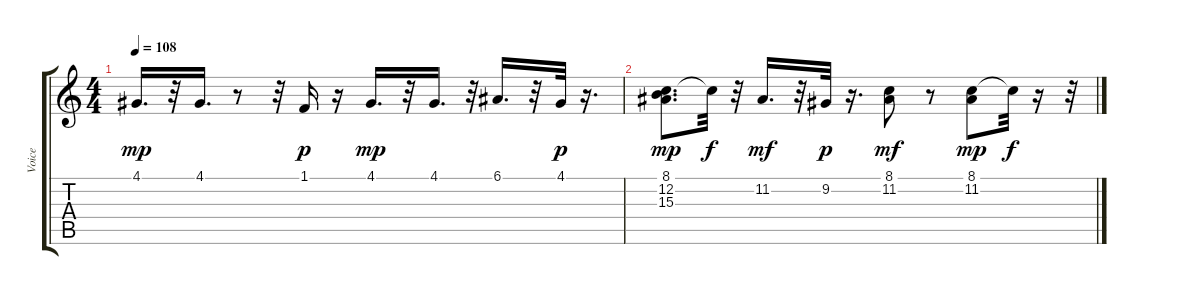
\track ("Voice" "Voice") {instrument synthvoice}
\staff {score tabs}
\tuning (E4 B3 G3 D3 A2 E2) {hide}
\ts (4 4)
\tempo 108
\clef g2
\ks c
4.1.16{d dy mp} r.32 4.1.16{d} r.8 r.32 1.1.16{dy p} r.16 4.1.16{d dy mp} r.32 4.1.16{d} r.32 6.1.16{d} r.32 4.1.32{dy p} r.16{d} |
(8.1 12.2 15.3).8{d dy mp} 8.1{t}.32{dy f} r.32 11.2.16{d dy mf} r.32 9.2.32{dy p} r.16{d} (8.1 11.2).8{dy mf} r.8 (8.1 11.2).8{dy mp} 8.1{t}.32{dy f} r.16 r.32
